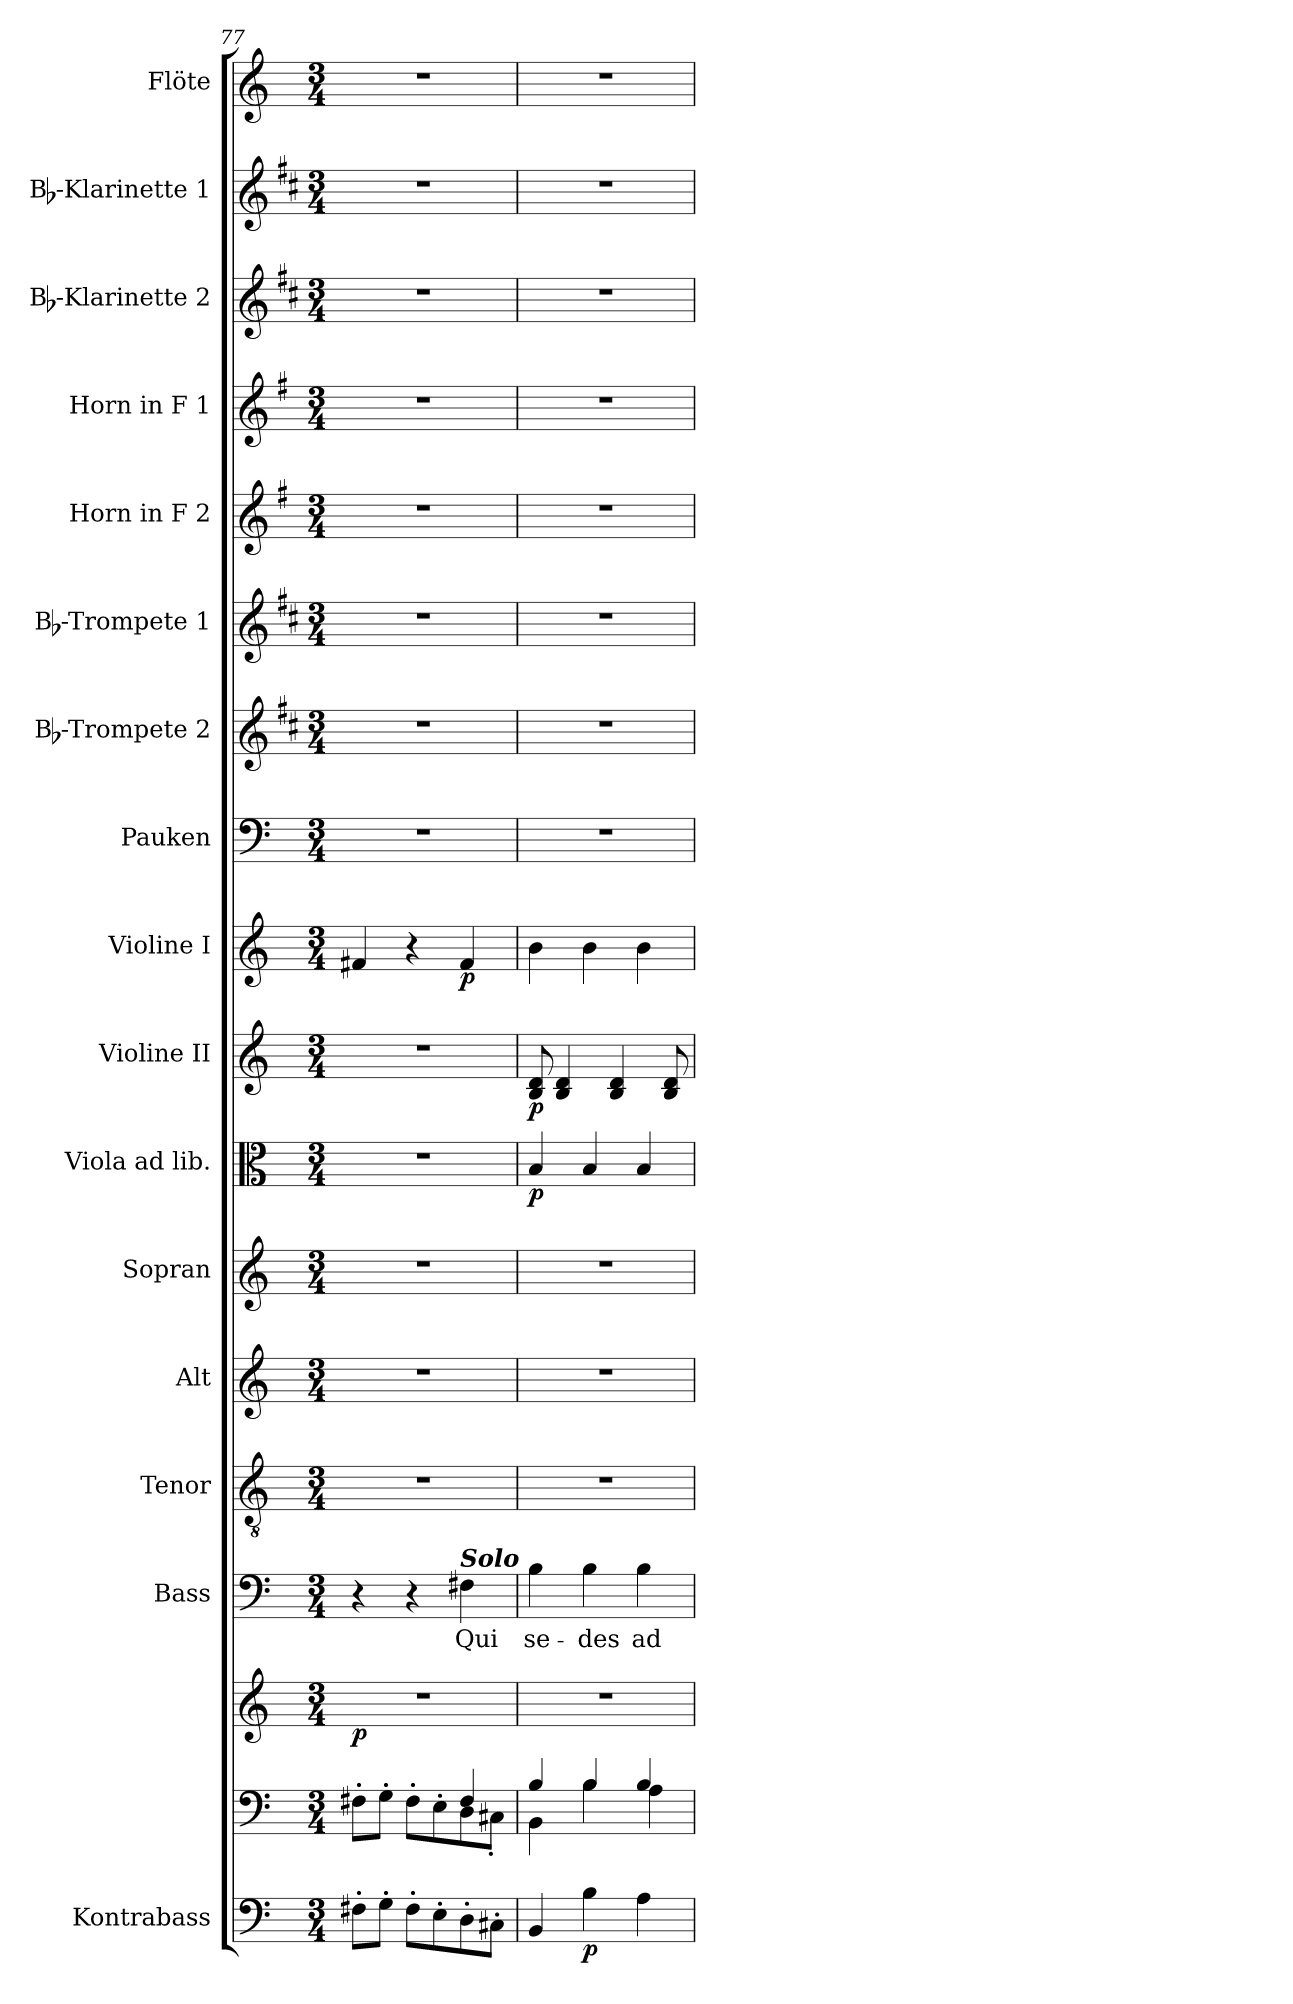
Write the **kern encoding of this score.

**kern	**dynam	**kern	**kern	**dynam	**kern	**text	**kern	**kern	**kern	**kern	**dynam	**kern	**dynam	**kern	**dynam	**kern	**kern	**kern	**kern	**kern	**kern	**kern	**kern
*part17	*part17	*part16	*part16	*part16	*part15	*part15	*part14	*part13	*part12	*part11	*part11	*part10	*part10	*part9	*part9	*part8	*part7	*part6	*part5	*part4	*part3	*part2	*part1
*staff18	*staff18	*staff17	*staff16	*staff16/17	*staff15	*staff15	*staff14	*staff13	*staff12	*staff11	*staff11	*staff10	*staff10	*staff9	*staff9	*staff8	*staff7	*staff6	*staff5	*staff4	*staff3	*staff2	*staff1
*I"Kontrabass	*	*	*	*	*I"Bass	*	*I"Tenor	*I"Alt	*I"Sopran	*I"Viola ad lib.	*	*I"Violine II	*	*I"Violine I	*	*I"Pauken	*I"Bb-Trompete 2	*I"Bb-Trompete 1	*I"Horn in F 2	*I"Horn in F 1	*I"Bb-Klarinette 2	*I"Bb-Klarinette 1	*I"Flöte
*I'Kb.	*	*	*	*	*I'B.	*	*I'T.	*I'A.	*I'S.	*I'Vla.	*	*I'Vl. II	*	*I'Vl. I	*	*I'Pk.	*I'Bb Trp. 2	*I'Bb Trp. 1	*	*	*I'Bb Kl. 2	*I'Bb Kl. 1	*I'Fl.
*clefF4	*	*clefF4	*clefG2	*	*clefF4	*	*clefGv2	*clefG2	*clefG2	*clefC3	*	*clefG2	*	*clefG2	*	*clefF4	*clefG2	*clefG2	*clefG2	*clefG2	*clefG2	*clefG2	*clefG2
*ITrd7c12	*	*	*	*	*	*	*	*	*	*	*	*	*	*	*	*	*ITrd1c2	*ITrd1c2	*ITrd4c7	*ITrd4c7	*ITrd1c2	*ITrd1c2	*
*k[]	*	*k[]	*k[]	*	*k[]	*	*k[]	*k[]	*k[]	*k[]	*	*k[]	*	*k[]	*	*k[]	*k[]	*k[]	*k[]	*k[]	*k[]	*k[]	*k[]
*C:	*	*C:	*C:	*	*C:	*	*C:	*C:	*C:	*C:	*	*C:	*	*C:	*	*C:	*C:	*C:	*C:	*C:	*C:	*C:	*C:
*M3/4	*	*M3/4	*M3/4	*	*M3/4	*	*M3/4	*M3/4	*M3/4	*M3/4	*	*M3/4	*	*M3/4	*	*M3/4	*M3/4	*M3/4	*M3/4	*M3/4	*M3/4	*M3/4	*M3/4
=77	=77	=77	=77	=77	=77	=77	=77	=77	=77	=77	=77	=77	=77	=77	=77	=77	=77	=77	=77	=77	=77	=77	=77
*	*	*^	*	*	*	*	*	*	*	*	*	*	*	*	*	*	*	*	*	*	*	*	*
!	!	!	!	!LO:N:vis=1	!LO:DY:b	!	!	!	!	!	!	!	!	!	!	!	!	!	!	!	!	!	!	!
8FF#X'>\L	.	2ryy	8F#X'>\L	2.r	p	4r	.	2.r	2.r	2.r	2.r	.	2.r	.	4f#X/	.	2.r	2.r	2.r	2.r	2.r	2.r	2.r	2.r
8GG'>\J	.	.	8G'>\J	.	.	.	.	.	.	.	.	.	.	.	.	.	.	.	.	.	.	.	.	.
8FF#'>\L	.	.	8F#'>\L	.	.	4r	.	.	.	.	.	.	.	.	4r	.	.	.	.	.	.	.	.	.
8EE'>\	.	.	8E'>\	.	.	.	.	.	.	.	.	.	.	.	.	.	.	.	.	.	.	.	.	.
!	!	!	!	!	!	!LO:TX:a:Bi:t=Solo	!	!	!	!	!	!	!	!	!	!	!	!	!	!	!	!	!	!
!	!	!	!	!	!	!	!LO:LY:b	!	!	!	!	!	!	!	!	!LO:DY:b	!	!	!	!	!	!	!	!
8DD'>\	.	4F#/	8D\	.	.	4F#X\	Qui	.	.	.	.	.	.	.	4f#/	p	.	.	.	.	.	.	.	.
8CC#X'>\J	.	.	8C#X'>\J	.	.	.	.	.	.	.	.	.	.	.	.	.	.	.	.	.	.	.	.	.
=78	=78	=78	=78	=78	=78	=78	=78	=78	=78	=78	=78	=78	=78	=78	=78	=78	=78	=78	=78	=78	=78	=78	=78	=78
!	!	!	!	!	!	!	!LO:LY:b	!	!	!	!	!LO:DY:b	!	!LO:DY:b	!	!	!	!	!	!	!	!	!	!
4BBB/	.	4B/	4BB\	2.r	.	4B\	se-	2.r	2.r	2.r	4B/	p	8B/ 8d/	p	4b\	.	2.r	2.r	2.r	2.r	2.r	2.r	2.r	2.r
.	.	.	.	.	.	.	.	.	.	.	.	.	4B/ 4d/	.	.	.	.	.	.	.	.	.	.	.
!	!LO:DY:b	!	!	!	!	!	!LO:LY:b	!	!	!	!	!	!	!	!	!	!	!	!	!	!	!	!	!
4BB\	p	4B/	4B\	.	.	4B\	-des	.	.	.	4B/	.	.	.	4b\	.	.	.	.	.	.	.	.	.
.	.	.	.	.	.	.	.	.	.	.	.	.	4B/ 4d/	.	.	.	.	.	.	.	.	.	.	.
!	!	!	!	!	!	!	!LO:LY:b	!	!	!	!	!	!	!	!	!	!	!	!	!	!	!	!	!
4AA\	.	4B/	4A\	.	.	4B\	ad	.	.	.	4B/	.	.	.	4b\	.	.	.	.	.	.	.	.	.
.	.	.	.	.	.	.	.	.	.	.	.	.	8B/ 8d/	.	.	.	.	.	.	.	.	.	.	.
*	*	*v	*v	*	*	*	*	*	*	*	*	*	*	*	*	*	*	*	*	*	*	*	*	*
=	=	=	=	=	=	=	=	=	=	=	=	=	=	=	=	=	=	=	=	=	=	=	=
*-	*-	*-	*-	*-	*-	*-	*-	*-	*-	*-	*-	*-	*-	*-	*-	*-	*-	*-	*-	*-	*-	*-	*-
